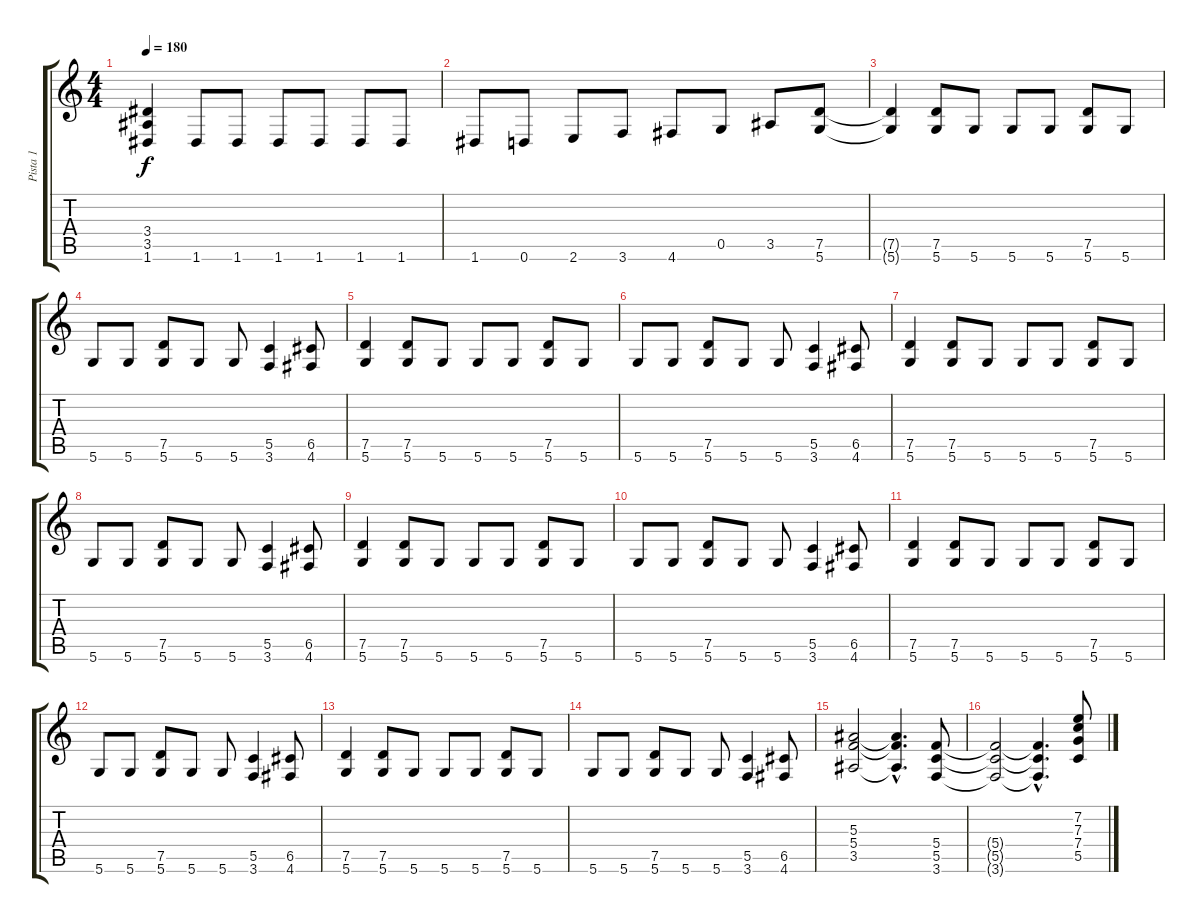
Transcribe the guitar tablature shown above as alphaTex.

\track ("Pista 1" "Pista 1") {instrument overdrivenguitar}
\staff {score tabs}
\tuning (D4 A3 F3 C3 G2 D2) {hide}
\ts (4 4)
\tempo 180
\clef g2
\ks c
(3.4{t} 3.5{t} 1.6{t}).4{dy f} 1.6.8 1.6.8 1.6.8 1.6.8 1.6.8 1.6.8 |
1.6.8 0.6.8 2.6.8 3.6.8 4.6.8 0.5.8 3.5.8 (7.5 5.6).8 |
(7.5{t} 5.6{t}).4 (7.5 5.6).8 5.6.8 5.6.8 5.6.8 (7.5 5.6).8 5.6.8 |
5.6.8 5.6.8 (7.5 5.6).8 5.6.8 5.6.8 (5.5 3.6).4 (6.5 4.6).8 |
(7.5 5.6).4 (7.5 5.6).8 5.6.8 5.6.8 5.6.8 (7.5 5.6).8 5.6.8 |
5.6.8 5.6.8 (7.5 5.6).8 5.6.8 5.6.8 (5.5 3.6).4 (6.5 4.6).8 |
(7.5 5.6).4 (7.5 5.6).8 5.6.8 5.6.8 5.6.8 (7.5 5.6).8 5.6.8 |
5.6.8 5.6.8 (7.5 5.6).8 5.6.8 5.6.8 (5.5 3.6).4 (6.5 4.6).8 |
(7.5 5.6).4 (7.5 5.6).8 5.6.8 5.6.8 5.6.8 (7.5 5.6).8 5.6.8 |
5.6.8 5.6.8 (7.5 5.6).8 5.6.8 5.6.8 (5.5 3.6).4 (6.5 4.6).8 |
(7.5 5.6).4 (7.5 5.6).8 5.6.8 5.6.8 5.6.8 (7.5 5.6).8 5.6.8 |
5.6.8 5.6.8 (7.5 5.6).8 5.6.8 5.6.8 (5.5 3.6).4 (6.5 4.6).8 |
(7.5 5.6).4 (7.5 5.6).8 5.6.8 5.6.8 5.6.8 (7.5 5.6).8 5.6.8 |
5.6.8 5.6.8 (7.5 5.6).8 5.6.8 5.6.8 (5.5 3.6).4 (6.5 4.6).8 |
(5.3 5.4 3.5).2 (5.3{hac t} 5.4{hac t} 3.5{hac t}).4{d} (5.4 5.5 3.6).8 |
(5.4{t} 5.5{t} 3.6{t}).2 (5.4{hac t} 5.5{hac t} 3.6{hac t}).4{d} (7.2 7.3 7.4 5.5).8
